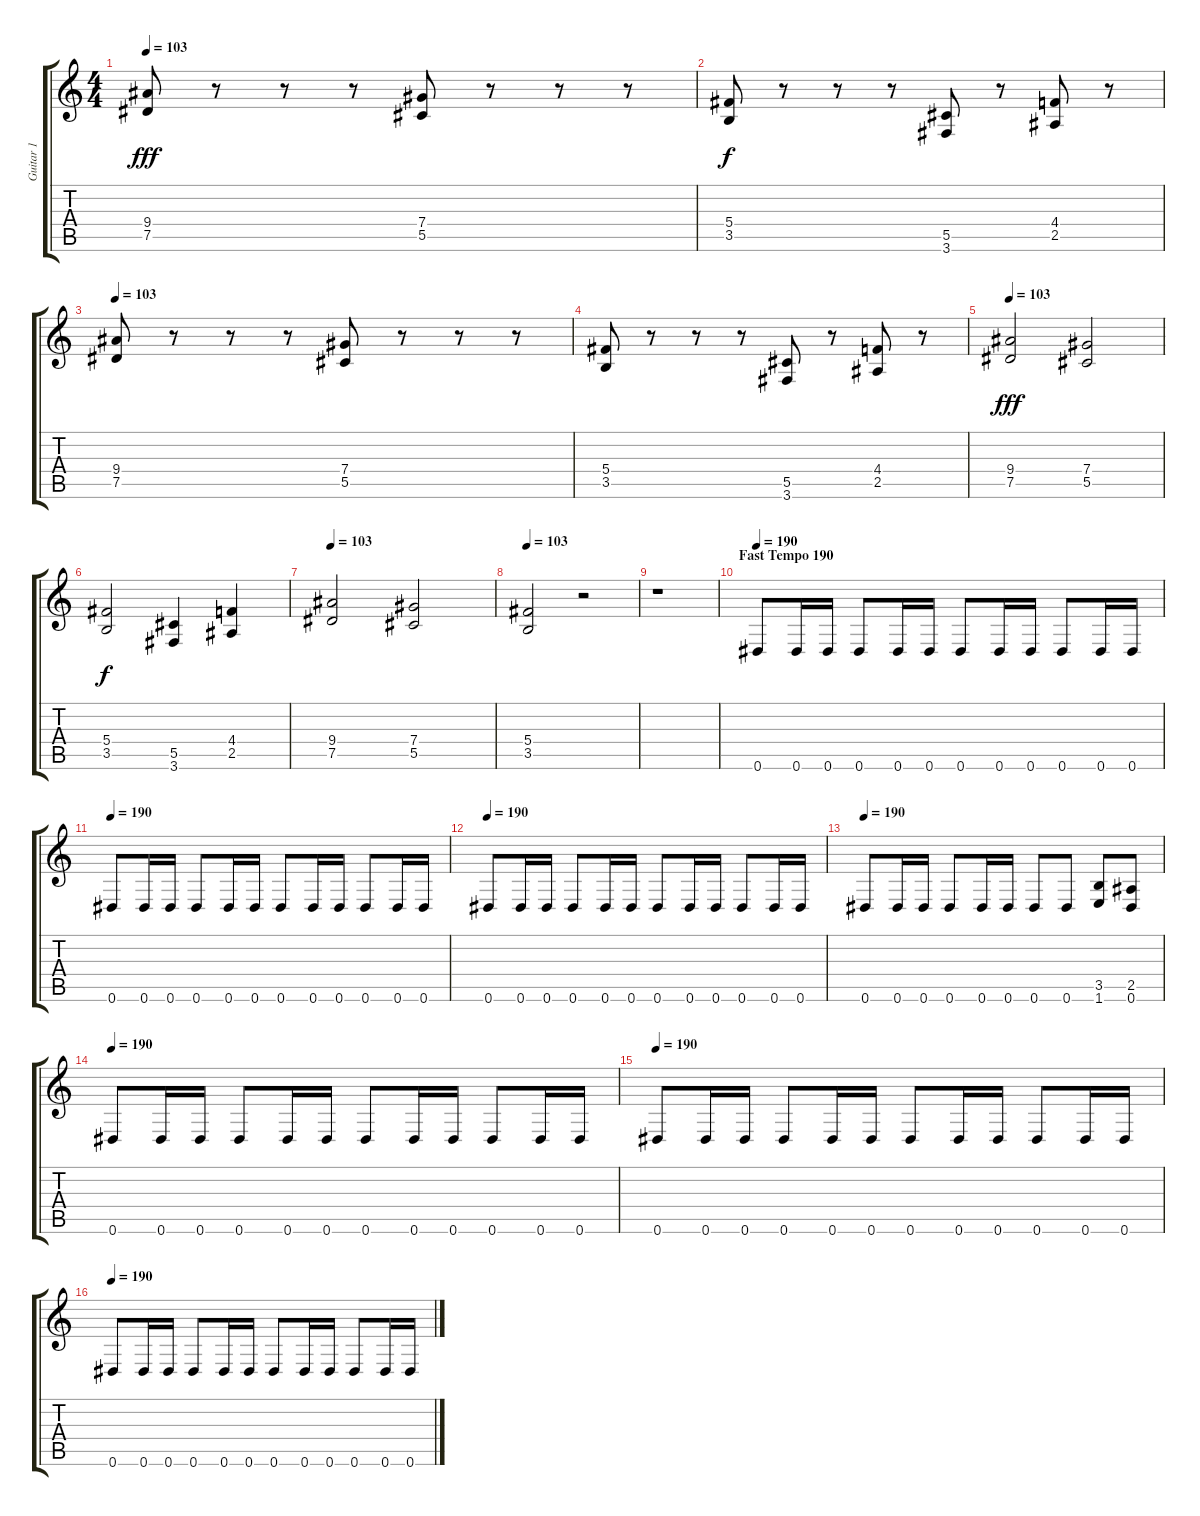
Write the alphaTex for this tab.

\track ("Guitar 1" "Guitar 1") {instrument distortionguitar}
\staff {score tabs}
\tuning (Eb4 Bb3 Gb3 Db3 Ab2 Eb2) {hide}
\ts (4 4)
\tempo 103
\clef g2
\ks c
(9.4 7.5).8{dy fff} r.8 r.8 r.8 (7.4 5.5).8 r.8 r.8 r.8 |
(5.4 3.5).8{dy f} r.8 r.8 r.8 (5.5 3.6).8 r.8 (4.4 2.5).8 r.8 |
\tempo 103
(9.4 7.5).8 r.8 r.8 r.8 (7.4 5.5).8 r.8 r.8 r.8 |
(5.4 3.5).8 r.8 r.8 r.8 (5.5 3.6).8 r.8 (4.4 2.5).8 r.8 |
\tempo 103
(9.4 7.5).2{dy fff} (7.4 5.5).2 |
(5.4 3.5).2{dy f} (5.5 3.6).4 (4.4 2.5).4 |
\tempo 103
(9.4 7.5).2 (7.4 5.5).2 |
\tempo 103
(5.4 3.5).2 r.2 |
r.1 |
\section ("" "Fast Tempo 190")
\tempo 190
0.6.8{balance 0} 0.6.16 0.6.16 0.6.8 0.6.16 0.6.16 0.6.8 0.6.16 0.6.16 0.6.8 0.6.16 0.6.16 |
\tempo 190
0.6.8 0.6.16 0.6.16 0.6.8 0.6.16 0.6.16 0.6.8 0.6.16 0.6.16 0.6.8 0.6.16 0.6.16 |
\tempo 190
0.6.8 0.6.16 0.6.16 0.6.8 0.6.16 0.6.16 0.6.8 0.6.16 0.6.16 0.6.8 0.6.16 0.6.16 |
\tempo 190
0.6.8 0.6.16 0.6.16 0.6.8 0.6.16 0.6.16 0.6.8 0.6.8 (3.5 1.6).8 (2.5 0.6).8 |
\tempo 190
0.6.8{balance 0} 0.6.16 0.6.16 0.6.8 0.6.16 0.6.16 0.6.8 0.6.16 0.6.16 0.6.8 0.6.16 0.6.16 |
\tempo 190
0.6.8{balance 0} 0.6.16 0.6.16 0.6.8 0.6.16 0.6.16 0.6.8 0.6.16 0.6.16 0.6.8 0.6.16 0.6.16 |
\tempo 190
0.6.8{balance 0} 0.6.16 0.6.16 0.6.8 0.6.16 0.6.16 0.6.8 0.6.16 0.6.16 0.6.8 0.6.16 0.6.16
